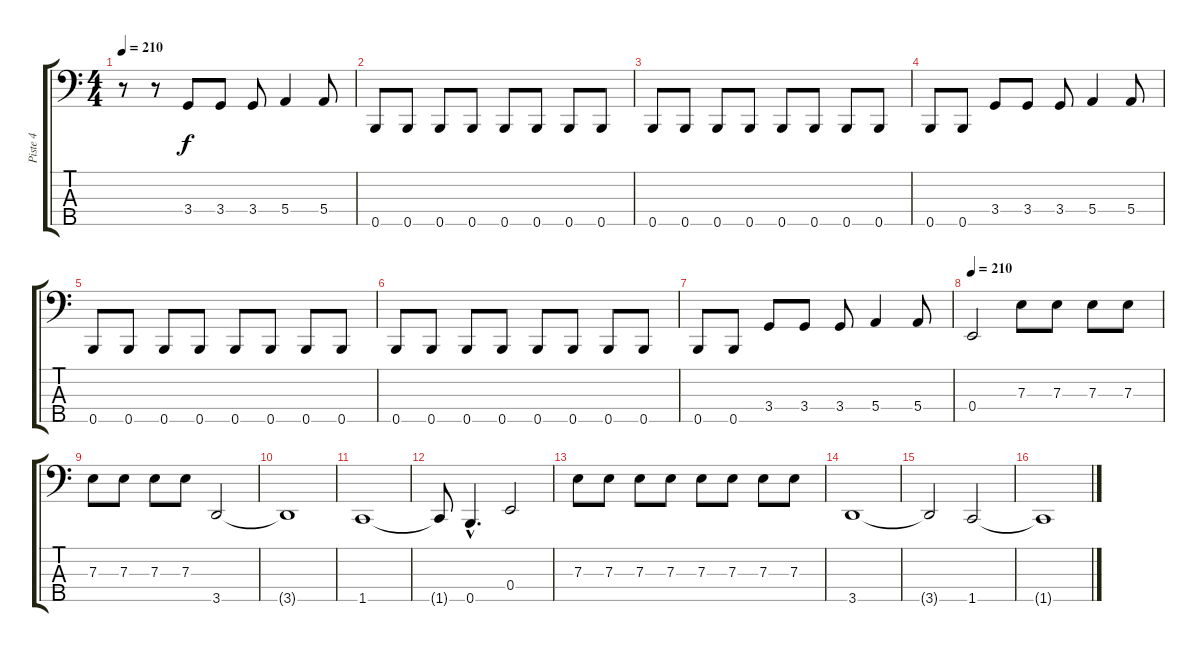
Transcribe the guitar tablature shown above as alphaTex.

\track ("Piste 4" "Piste 4") {instrument electricbasspick}
\staff {score tabs}
\tuning (G2 D2 A1 E1 B0) {hide}
\ts (4 4)
\tempo 210
\clef f4
\ks c
r.8{dy f} r.8 3.4.8 3.4.8 3.4.8 5.4.4 5.4.8 |
0.5.8 0.5.8 0.5.8 0.5.8 0.5.8 0.5.8 0.5.8 0.5.8 |
0.5.8 0.5.8 0.5.8 0.5.8 0.5.8 0.5.8 0.5.8 0.5.8 |
0.5.8 0.5.8 3.4.8 3.4.8 3.4.8 5.4.4 5.4.8 |
0.5.8 0.5.8 0.5.8 0.5.8 0.5.8 0.5.8 0.5.8 0.5.8 |
0.5.8 0.5.8 0.5.8 0.5.8 0.5.8 0.5.8 0.5.8 0.5.8 |
0.5.8 0.5.8 3.4.8 3.4.8 3.4.8 5.4.4 5.4.8 |
\tempo 210
0.4.2 7.3.8 7.3.8 7.3.8 7.3.8 |
7.3.8 7.3.8 7.3.8 7.3.8 3.5.2 |
3.5{t}.1 |
1.5.1 |
1.5{t}.8 0.5{hac}.4{d} 0.4.2 |
7.3.8 7.3.8 7.3.8 7.3.8 7.3.8 7.3.8 7.3.8 7.3.8 |
3.5.1 |
3.5{t}.2 1.5.2 |
1.5{t}.1
